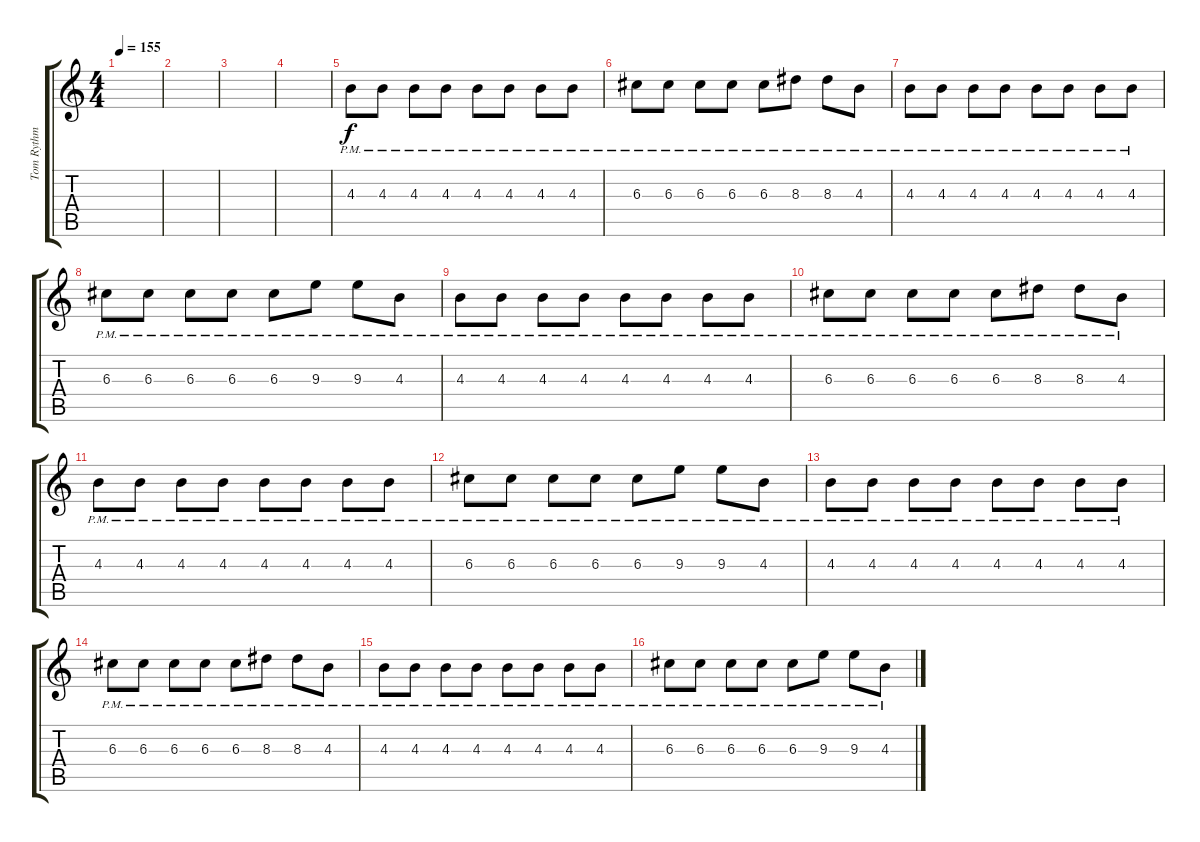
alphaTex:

\track ("Tom Rythm" "Tom Rythm") {instrument distortionguitar}
\staff {score tabs}
\tuning (E4 B3 G3 D3 A2 E2) {hide}
\ts (4 4)
\tempo 155
\clef g2
\ks c
|
|
|
|
4.3{pm}.8 4.3{pm}.8 4.3{pm}.8 4.3{pm}.8 4.3{pm}.8 4.3{pm}.8 4.3{pm}.8 4.3{pm}.8 |
6.3{pm}.8 6.3{pm}.8 6.3{pm}.8 6.3{pm}.8 6.3{pm}.8 8.3{pm}.8 8.3{pm}.8 4.3{pm}.8 |
4.3{pm}.8 4.3{pm}.8 4.3{pm}.8 4.3{pm}.8 4.3{pm}.8 4.3{pm}.8 4.3{pm}.8 4.3{pm}.8 |
6.3{pm}.8 6.3{pm}.8 6.3{pm}.8 6.3{pm}.8 6.3{pm}.8 9.3{pm}.8 9.3{pm}.8 4.3{pm}.8 |
4.3{pm}.8 4.3{pm}.8 4.3{pm}.8 4.3{pm}.8 4.3{pm}.8 4.3{pm}.8 4.3{pm}.8 4.3{pm}.8 |
6.3{pm}.8 6.3{pm}.8 6.3{pm}.8 6.3{pm}.8 6.3{pm}.8 8.3{pm}.8 8.3{pm}.8 4.3{pm}.8 |
4.3{pm}.8 4.3{pm}.8 4.3{pm}.8 4.3{pm}.8 4.3{pm}.8 4.3{pm}.8 4.3{pm}.8 4.3{pm}.8 |
6.3{pm}.8 6.3{pm}.8 6.3{pm}.8 6.3{pm}.8 6.3{pm}.8 9.3{pm}.8 9.3{pm}.8 4.3{pm}.8 |
4.3{pm}.8 4.3{pm}.8 4.3{pm}.8 4.3{pm}.8 4.3{pm}.8 4.3{pm}.8 4.3{pm}.8 4.3{pm}.8 |
6.3{pm}.8 6.3{pm}.8 6.3{pm}.8 6.3{pm}.8 6.3{pm}.8 8.3{pm}.8 8.3{pm}.8 4.3{pm}.8 |
4.3{pm}.8 4.3{pm}.8 4.3{pm}.8 4.3{pm}.8 4.3{pm}.8 4.3{pm}.8 4.3{pm}.8 4.3{pm}.8 |
6.3{pm}.8 6.3{pm}.8 6.3{pm}.8 6.3{pm}.8 6.3{pm}.8 9.3{pm}.8 9.3{pm}.8 4.3{pm}.8
